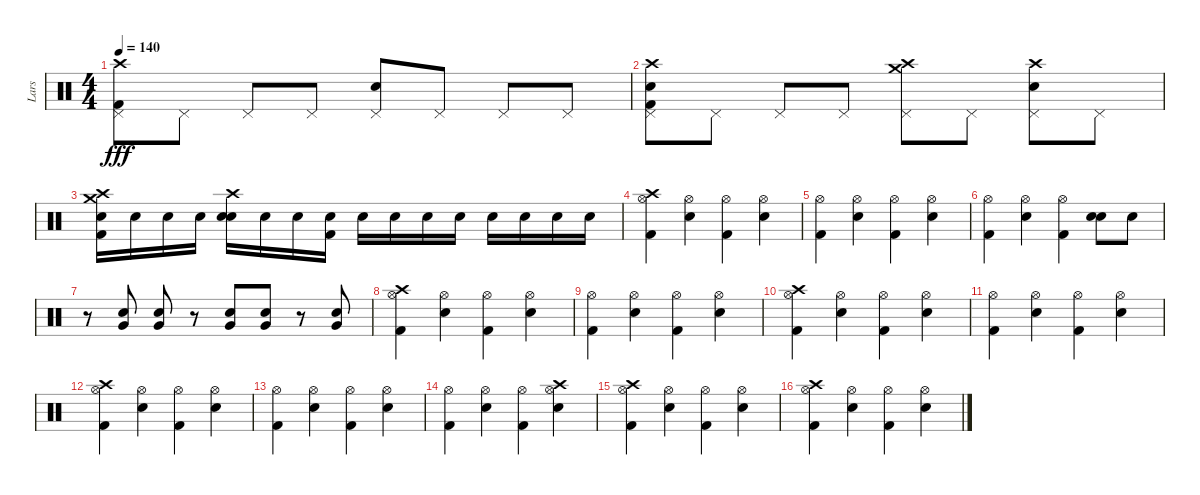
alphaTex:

\track ("Lars" "Lars") {instrument percussion}
\staff {score}
\articulation defaults
\ts (4 4)
\tempo 140
\clef neutral
\ks c
("Crash high (hit)" "Pedal Hi-Hat (hit)" "Kick (hit) 2").8{dy fff} "Pedal Hi-Hat (hit)".8 "Pedal Hi-Hat (hit)".8 "Pedal Hi-Hat (hit)".8 ("Pedal Hi-Hat (hit)" "Snare (hit) 2").8 "Pedal Hi-Hat (hit)".8 "Pedal Hi-Hat (hit)".8 "Pedal Hi-Hat (hit)".8 |
("Crash high (hit)" "Pedal Hi-Hat (hit)" "Snare (hit) 2" "Kick (hit) 2").8 "Pedal Hi-Hat (hit)".8 "Pedal Hi-Hat (hit)".8 "Pedal Hi-Hat (hit)".8 ("Crash medium (hit)" "Crash high (hit)" "Pedal Hi-Hat (hit)").8 "Pedal Hi-Hat (hit)".8 ("Crash high (hit)" "Pedal Hi-Hat (hit)" "Snare (hit) 2").8 "Pedal Hi-Hat (hit)".8 |
("Crash medium (hit)" "Crash high (hit)" "Snare (hit) 2" "Kick (hit) 2").16 "Snare (hit) 2".16 "Snare (hit) 2".16 "Snare (hit) 2".16 ("Crash high (hit)" "Snare (hit) 2" "Snare (hit) 2").16 "Snare (hit) 2".16 "Snare (hit) 2".16 ("Snare (hit) 2" "Kick (hit) 2").16 "Snare (hit) 2".16 "Snare (hit) 2".16 "Snare (hit) 2".16 "Snare (hit) 2".16 "Snare (hit) 2".16 "Snare (hit) 2".16 "Snare (hit) 2".16 "Snare (hit) 2".16 |
("Crash high (hit)" "Hi-Hat (open)" "Kick (hit) 2").4 ("Hi-Hat (open)" "Snare (hit) 2").4 ("Hi-Hat (open)" "Kick (hit) 2").4 ("Snare (hit) 2" "Hi-Hat (open)").4 |
("Hi-Hat (open)" "Kick (hit) 2").4 ("Snare (hit) 2" "Hi-Hat (open)").4 ("Hi-Hat (open)" "Kick (hit) 2").4 ("Snare (hit) 2" "Hi-Hat (open)").4 |
("Hi-Hat (open)" "Kick (hit) 2").4 ("Snare (hit) 2" "Hi-Hat (open)").4 ("Hi-Hat (open)" "Kick (hit) 2").4 ("Snare (hit) 2" "Snare (hit) 2").8 "Snare (hit) 2".8 |
r.8 ("Very Low Tom (hit)" "Snare (hit) 2").8 ("Very Low Tom (hit)" "Snare (hit) 2").8 r.8 ("Very Low Tom (hit)" "Snare (hit) 2").8 ("Very Low Tom (hit)" "Snare (hit) 2").8 r.8 ("Very Low Tom (hit)" "Snare (hit) 2").8 |
("Crash high (hit)" "Hi-Hat (open)" "Kick (hit) 2").4 ("Snare (hit) 2" "Hi-Hat (open)").4 ("Hi-Hat (open)" "Kick (hit) 2").4 ("Snare (hit) 2" "Hi-Hat (open)").4 |
("Hi-Hat (open)" "Kick (hit) 2").4 ("Snare (hit) 2" "Hi-Hat (open)").4 ("Hi-Hat (open)" "Kick (hit) 2").4 ("Snare (hit) 2" "Hi-Hat (open)").4 |
("Crash high (hit)" "Hi-Hat (open)" "Kick (hit) 2").4 ("Snare (hit) 2" "Hi-Hat (open)").4 ("Hi-Hat (open)" "Kick (hit) 2").4 ("Snare (hit) 2" "Hi-Hat (open)").4 |
("Hi-Hat (open)" "Kick (hit) 2").4 ("Snare (hit) 2" "Hi-Hat (open)").4 ("Hi-Hat (open)" "Kick (hit) 2").4 ("Snare (hit) 2" "Hi-Hat (open)").4 |
("Crash high (hit)" "Hi-Hat (open)" "Kick (hit) 2").4 ("Snare (hit) 2" "Hi-Hat (open)").4 ("Hi-Hat (open)" "Kick (hit) 2").4 ("Snare (hit) 2" "Hi-Hat (open)").4 |
("Hi-Hat (open)" "Kick (hit) 2").4 ("Snare (hit) 2" "Hi-Hat (open)").4 ("Hi-Hat (open)" "Kick (hit) 2").4 ("Snare (hit) 2" "Hi-Hat (open)").4 |
("Hi-Hat (open)" "Kick (hit) 2").4 ("Snare (hit) 2" "Hi-Hat (open)").4 ("Hi-Hat (open)" "Kick (hit) 2").4 ("Crash high (hit)" "Snare (hit) 2" "Hi-Hat (open)").4 |
("Crash high (hit)" "Hi-Hat (open)" "Kick (hit) 2").4 ("Snare (hit) 2" "Hi-Hat (open)").4 ("Hi-Hat (open)" "Kick (hit) 2").4 ("Snare (hit) 2" "Hi-Hat (open)").4 |
("Crash high (hit)" "Hi-Hat (open)" "Kick (hit) 2").4 ("Snare (hit) 2" "Hi-Hat (open)").4 ("Hi-Hat (open)" "Kick (hit) 2").4 ("Snare (hit) 2" "Hi-Hat (open)").4
